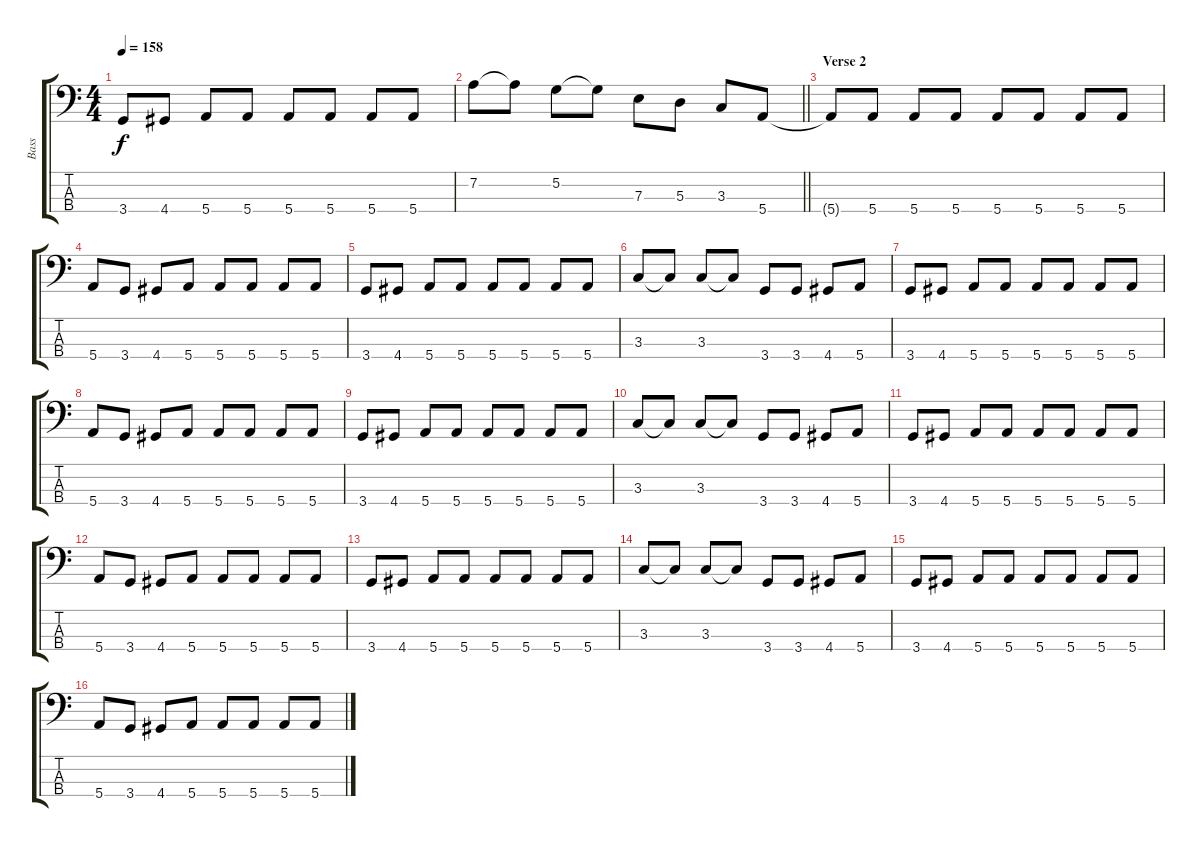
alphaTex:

\track ("Bass" "Bass") {instrument electricbassfinger}
\staff {score tabs}
\tuning (G2 D2 A1 E1) {hide}
\ts (4 4)
\tempo 158
\clef f4
\ks c
3.4.8{dy f} 4.4.8 5.4.8 5.4.8 5.4.8 5.4.8 5.4.8 5.4.8 |
\barLineRight lightlight
7.2.8 7.2{t}.8 5.2.8 5.2{t}.8 7.3.8 5.3.8 3.3.8 5.4.8 |
\section ("" "Verse 2")
5.4{t}.8 5.4.8 5.4.8 5.4.8 5.4.8 5.4.8 5.4.8 5.4.8 |
5.4.8 3.4.8 4.4.8 5.4.8 5.4.8 5.4.8 5.4.8 5.4.8 |
3.4.8 4.4.8 5.4.8 5.4.8 5.4.8 5.4.8 5.4.8 5.4.8 |
3.3.8 3.3{t}.8 3.3.8 3.3{t}.8 3.4.8 3.4.8 4.4.8 5.4.8 |
3.4.8 4.4.8 5.4.8 5.4.8 5.4.8 5.4.8 5.4.8 5.4.8 |
5.4.8 3.4.8 4.4.8 5.4.8 5.4.8 5.4.8 5.4.8 5.4.8 |
3.4.8 4.4.8 5.4.8 5.4.8 5.4.8 5.4.8 5.4.8 5.4.8 |
3.3.8 3.3{t}.8 3.3.8 3.3{t}.8 3.4.8 3.4.8 4.4.8 5.4.8 |
3.4.8 4.4.8 5.4.8 5.4.8 5.4.8 5.4.8 5.4.8 5.4.8 |
5.4.8 3.4.8 4.4.8 5.4.8 5.4.8 5.4.8 5.4.8 5.4.8 |
3.4.8 4.4.8 5.4.8 5.4.8 5.4.8 5.4.8 5.4.8 5.4.8 |
3.3.8 3.3{t}.8 3.3.8 3.3{t}.8 3.4.8 3.4.8 4.4.8 5.4.8 |
3.4.8 4.4.8 5.4.8 5.4.8 5.4.8 5.4.8 5.4.8 5.4.8 |
5.4.8 3.4.8 4.4.8 5.4.8 5.4.8 5.4.8 5.4.8 5.4.8
